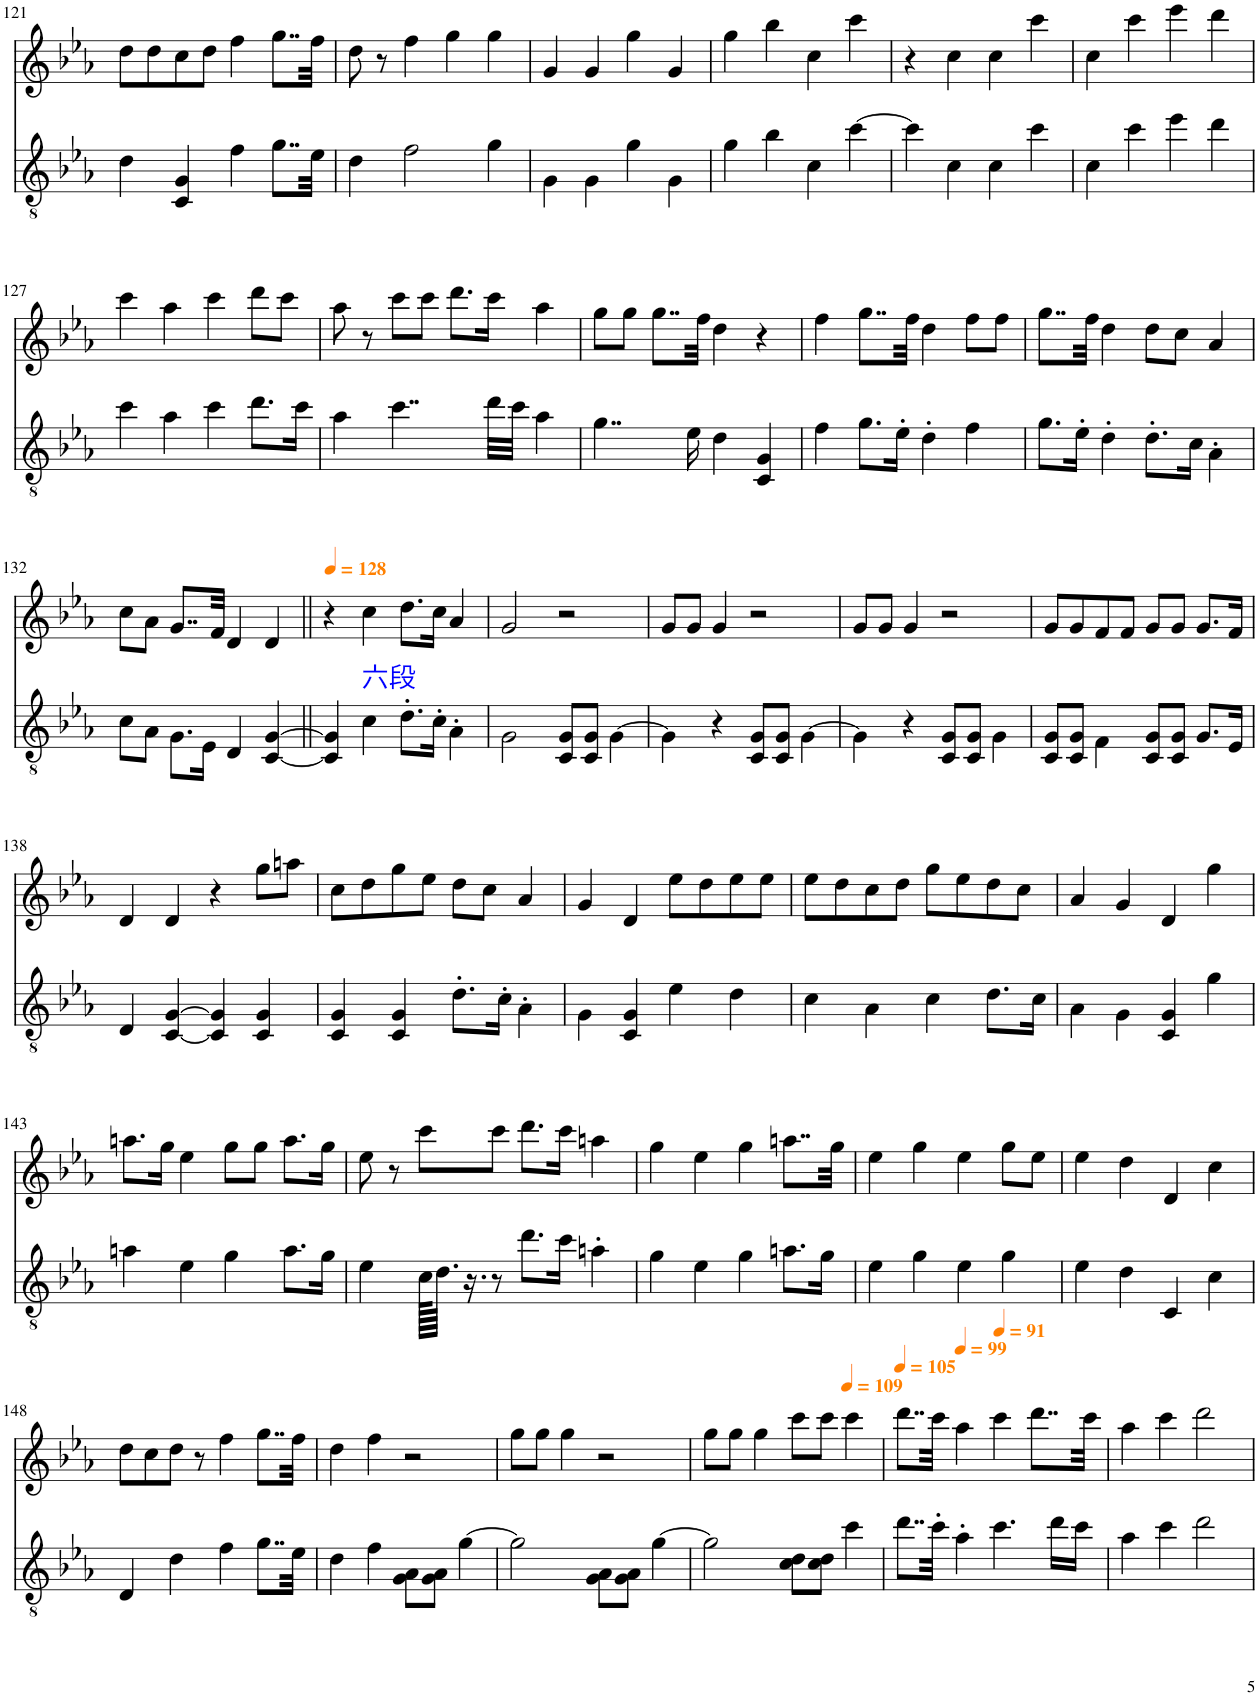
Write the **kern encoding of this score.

**kern	**kern
*part2	*part1
*staff2	*staff1
*I"琴, [A-02]	*I"フルート
!!LO:PB:g=z
*clefGv2	*clefG2
*k[b-e-a-]	*k[b-e-a-]
*M4/4	*M4/4
=121	=121
4d\	8dd\L
.	8dd\
4C/ 4G/	8cc\
.	8dd\J
4f\	4ff\
8..g\L	8..gg\L
32e-\Jkk	32ff\Jkk
=122	=122
4d\	8dd\
.	8r
2f\	4ff\
.	4gg\
4g\	4gg\
=123	=123
4G\	4g/
4G\	4g/
4g\	4gg\
4G\	4g/
=124	=124
4g\	4gg\
4b-\	4bb-\
4c\	4cc\
[4cc\	4ccc\
=125	=125
4cc\]	4r
4c\	4cc\
4c\	4cc\
4cc\	4ccc\
=126	=126
4c\	4cc\
4cc\	4ccc\
4ee-\	4eee-\
4dd\	4ddd\
!!LO:LB:g=z
=127	=127
4cc\	4ccc\
4a-\	4aa-\
4cc\	4ccc\
8.dd\L	8ddd\L
.	8ccc\J
16cc\Jk	.
=128	=128
4a-\	8aa-\
.	8r
4..cc\	8ccc\L
.	8ccc\J
.	8.ddd\L
32dd\LLL	16ccc\Jk
32cc\JJJ	.
4a-\	4aa-\
=129	=129
4..g\	8gg\L
.	8gg\J
.	8..gg\L
16e-\	.
.	32ff\Jkk
4d\	4dd\
4C/ 4G/	4r
=130	=130
4f\	4ff\
8.g\L	8..gg\L
16e-'\Jk	.
.	32ff\Jkk
4d'\	4dd\
4f\	8ff\L
.	8ff\J
=131	=131
8.g\L	8..gg\L
16e-'\Jk	.
.	32ff\Jkk
4d'\	4dd\
8.d'\L	8dd\L
.	8cc\J
16c\Jk	.
4A-'\	4a-/
!!LO:LB:g=z
=132	=132
8c\L	8cc\L
8A-\J	8a-\J
8.G\L	8..g/L
16E-\Jk	.
.	32f/Jkk
4D/	4d/
[4C/ [4G/	4d/
=133||	=133||
*	*MM128
4C/] 4G/]	4r
!LO:TX:a:color=#0000FF:t=六段	!
4c\	4cc\
8.d'\L	8.dd\L
16c'\Jk	16cc\Jk
4A-'\	4a-/
=134	=134
2G\	2g/
8C/ 8G/L	2r
8C/ 8G/J	.
[4G\	.
=135	=135
4G\]	8g/L
.	8g/J
4r	4g/
8C/ 8G/L	2r
8C/ 8G/J	.
[4G\	.
=136	=136
4G\]	8g/L
.	8g/J
4r	4g/
8C/ 8G/L	2r
8C/ 8G/J	.
4G\	.
=137	=137
8C/ 8G/L	8g/L
8C/ 8G/J	8g/
4F\	8f/
.	8f/J
8C/ 8G/L	8g/L
8C/ 8G/J	8g/J
8.G/L	8.g/L
16E-/Jk	16f/Jk
!!LO:LB:g=z
=138	=138
4D/	4d/
[4C/ [4G/	4d/
4C/] 4G/]	4r
4C/ 4G/	8gg\L
.	8aan\J
=139	=139
4C/ 4G/	8cc\L
.	8dd\
4C/ 4G/	8gg\
.	8ee-\J
8.d'\L	8dd\L
.	8cc\J
16c'\Jk	.
4A-'\	4a-/
=140	=140
4G\	4g/
4C/ 4G/	4d/
4e-\	8ee-\L
.	8dd\
4d\	8ee-\
.	8ee-\J
=141	=141
4c\	8ee-\L
.	8dd\
4A-\	8cc\
.	8dd\J
4c\	8gg\L
.	8ee-\
8.d\L	8dd\
.	8cc\J
16c\Jk	.
=142	=142
4A-\	4a-/
4G\	4g/
4C/ 4G/	4d/
4g\	4gg\
!!LO:LB:g=z
=143	=143
4an\	8.aan\L
.	16gg\Jk
4e-\	4ee-\
4g\	8gg\L
.	8gg\J
8.a\L	8.aa\L
16g\Jk	16gg\Jk
=144	=144
4e-\	8ee-\
.	8r
128c\KLLLL	8ccc\L
64.d\JJJJ	.
16.r	.
8r	8ccc\J
8.dd\L	8.ddd\L
16cc\Jk	16ccc\Jk
4an'\	4aan\
=145	=145
4g\	4gg\
4e-\	4ee-\
4g\	4gg\
8.an\L	8..aan\L
16g\Jk	.
.	32gg\Jkk
=146	=146
4e-\	4ee-\
4g\	4gg\
4e-\	4ee-\
4g\	8gg\L
.	8ee-\J
=147	=147
4e-\	4ee-\
4d\	4dd\
4C/	4d/
4c\	4cc\
!!LO:LB:g=z
=148	=148
4D/	8dd\L
.	8cc\
4d\	8dd\J
.	8r
4f\	4ff\
8..g\L	8..gg\L
32e-\Jkk	32ff\Jkk
=149	=149
4d\	4dd\
4f\	4ff\
8G\ 8A-\L	2r
8G\ 8A-\J	.
[4g\	.
=150	=150
2g\]	8gg\L
.	8gg\J
.	4gg\
8G\ 8A-\L	2r
8G\ 8A-\J	.
[4g\	.
=151	=151
2g\]	8gg\L
.	8gg\J
.	4gg\
8c\ 8d\L	8ccc\L
8c\ 8d\J	8ccc\J
*	*MM109
4cc\	4ccc\
=152	=152
*	*MM105
8..dd\L	8..ddd\L
32cc'\Jkk	32ccc\Jkk
*	*MM99
4a-'\	4aa-\
*	*MM91
4.cc\	4ccc\
.	8..ddd\L
16dd\LL	.
16cc\JJ	.
.	32ccc\Jkk
=153	=153
4a-\	4aa-\
4cc\	4ccc\
2dd\	2ddd\
=	=
*-	*-
